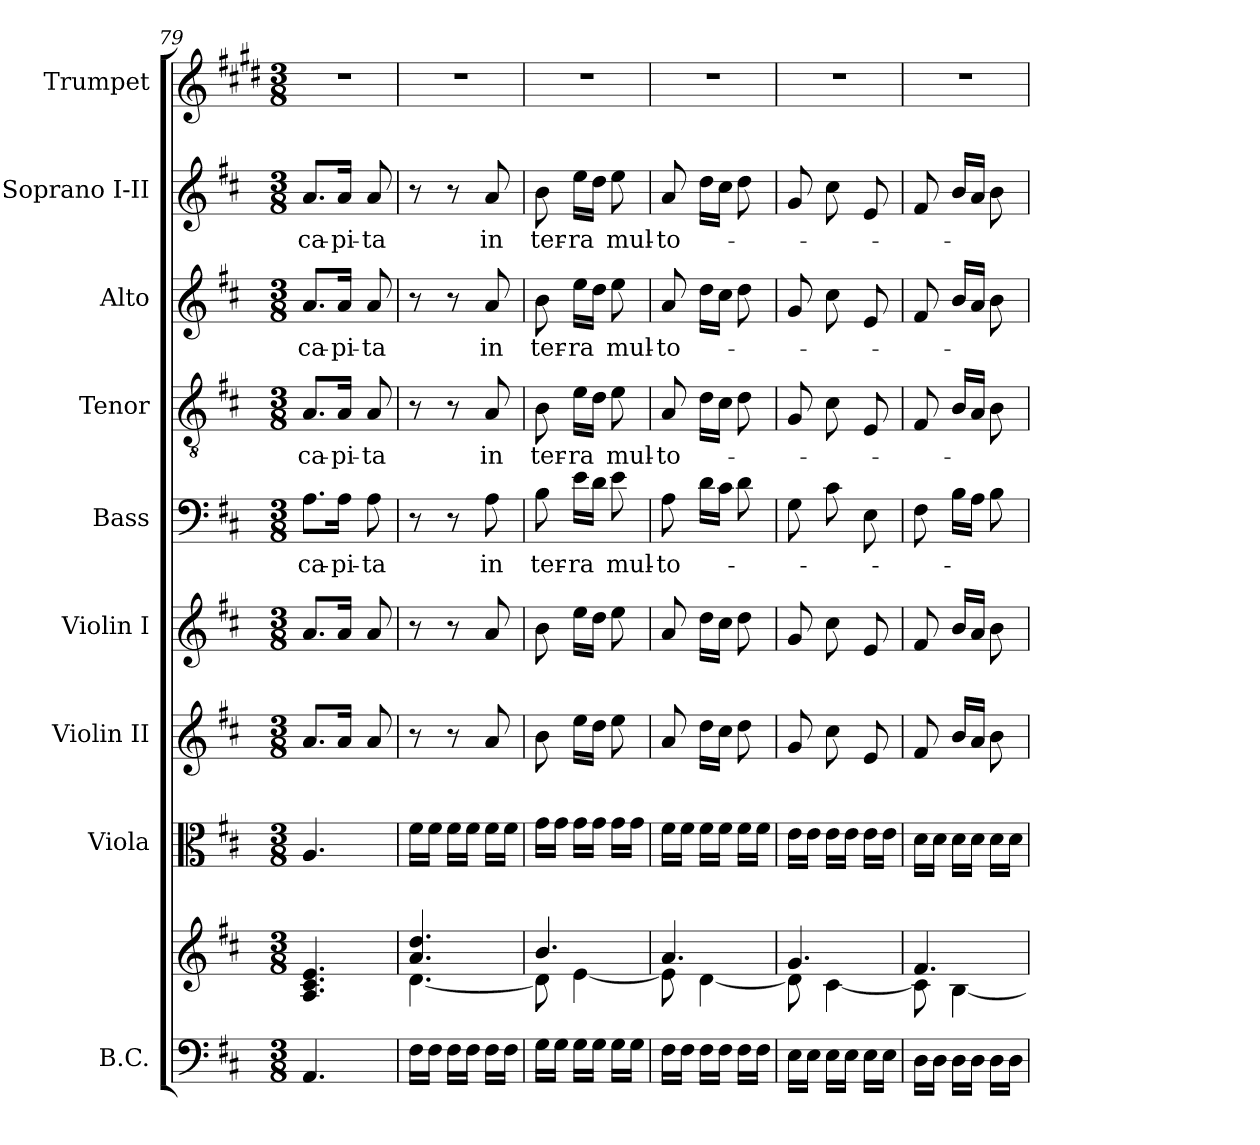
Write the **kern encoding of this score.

**kern	**kern	**kern	**kern	**kern	**kern	**text	**kern	**text	**kern	**text	**kern	**text	**kern
*part9	*part9	*part8	*part7	*part6	*part5	*part5	*part4	*part4	*part3	*part3	*part2	*part2	*part1
*staff10	*staff9	*staff8	*staff7	*staff6	*staff5	*staff5	*staff4	*staff4	*staff3	*staff3	*staff2	*staff2	*staff1
*I"B.C.	*	*I"Viola	*I"Violin II	*I"Violin I	*I"Bass	*	*I"Tenor	*	*I"Alto	*	*I"Soprano I-II	*	*I"Trumpet
*I'B.C.	*	*I'Vla.	*I'Vln. II	*I'Vln. I	*I'B	*	*I'T	*	*I'A	*	*I'S.I-II	*	*I'Tpt.
*clefF4	*clefG2	*clefC3	*clefG2	*clefG2	*clefF4	*	*clefGv2	*	*clefG2	*	*clefG2	*	*clefG2
*	*	*	*	*	*	*	*	*	*	*	*	*	*ITrd1c2
*k[f#c#]	*k[f#c#]	*k[f#c#]	*k[f#c#]	*k[f#c#]	*k[f#c#]	*	*k[f#c#]	*	*k[f#c#]	*	*k[f#c#]	*	*k[f#c#]
*D:	*D:	*D:	*D:	*D:	*D:	*	*D:	*	*D:	*	*D:	*	*D:
*M3/8	*M3/8	*M3/8	*M3/8	*M3/8	*M3/8	*	*M3/8	*	*M3/8	*	*M3/8	*	*M3/8
=79	=79	=79	=79	=79	=79	=79	=79	=79	=79	=79	=79	=79	=79
!	!	!	!	!	!	!LO:LY:b	!	!LO:LY:b	!	!LO:LY:b	!	!LO:LY:b	!
4.AA/	4.A/ 4.c#/ 4.e/	4.A/	8.a/L	8.a/L	8.A\L	ca-	8.A/L	ca-	8.a/L	ca-	8.a/L	ca-	4.r
!	!	!	!	!	!	!LO:LY:b	!	!LO:LY:b	!	!LO:LY:b	!	!LO:LY:b	!
.	.	.	16a/Jk	16a/Jk	16A\Jk	-pi-	16A/Jk	-pi-	16a/Jk	-pi-	16a/Jk	-pi-	.
!	!	!	!	!	!	!LO:LY:b	!	!LO:LY:b	!	!LO:LY:b	!	!LO:LY:b	!
.	.	.	8a/	8a/	8A\	-ta	8A/	-ta	8a/	-ta	8a/	-ta	.
=80	=80	=80	=80	=80	=80	=80	=80	=80	=80	=80	=80	=80	=80
*	*^	*	*	*	*	*	*	*	*	*	*	*	*
16F#\LL	4.a/ 4.dd/	[<4.d\	16f#\LL	8r	8r	8r	.	8r	.	8r	.	8r	.	4.r
16F#\JJ	.	.	16f#\JJ	.	.	.	.	.	.	.	.	.	.	.
16F#\LL	.	.	16f#\LL	8r	8r	8r	.	8r	.	8r	.	8r	.	.
16F#\JJ	.	.	16f#\JJ	.	.	.	.	.	.	.	.	.	.	.
!	!	!	!	!	!	!	!LO:LY:b	!	!LO:LY:b	!	!LO:LY:b	!	!LO:LY:b	!
16F#\LL	.	.	16f#\LL	8a/	8a/	8A\	in	8A/	in	8a/	in	8a/	in	.
16F#\JJ	.	.	16f#\JJ	.	.	.	.	.	.	.	.	.	.	.
=81	=81	=81	=81	=81	=81	=81	=81	=81	=81	=81	=81	=81	=81	=81
!	!	!	!	!	!	!	!LO:LY:b	!	!LO:LY:b	!	!LO:LY:b	!	!LO:LY:b	!
16G\LL	4.b/	8d\]	16g\LL	8b\	8b\	8B\	ter-	8B\	ter-	8b\	ter-	8b\	ter-	4.r
16G\JJ	.	.	16g\JJ	.	.	.	.	.	.	.	.	.	.	.
!	!	!	!	!	!	!	!LO:LY:b	!	!LO:LY:b	!	!LO:LY:b	!	!LO:LY:b	!
16G\LL	.	[<4e\	16g\LL	16ee\LL	16ee\LL	16e\LL	-ra	16e\LL	-ra	16ee\LL	-ra	16ee\LL	-ra	.
16G\JJ	.	.	16g\JJ	16dd\JJ	16dd\JJ	16d\JJ	.	16d\JJ	.	16dd\JJ	.	16dd\JJ	.	.
!	!	!	!	!	!	!	!LO:LY:b	!	!LO:LY:b	!	!LO:LY:b	!	!LO:LY:b	!
16G\LL	.	.	16g\LL	8ee\	8ee\	8e\	mul-	8e\	mul-	8ee\	mul-	8ee\	mul-	.
16G\JJ	.	.	16g\JJ	.	.	.	.	.	.	.	.	.	.	.
=82	=82	=82	=82	=82	=82	=82	=82	=82	=82	=82	=82	=82	=82	=82
!	!	!	!	!	!	!	!LO:LY:b	!	!LO:LY:b	!	!LO:LY:b	!	!LO:LY:b	!
16F#\LL	4.a/	8e\]	16f#\LL	8a/	8a/	8A\	-to-	8A/	-to-	8a/	-to-	8a/	-to-	4.r
16F#\JJ	.	.	16f#\JJ	.	.	.	.	.	.	.	.	.	.	.
16F#\LL	.	[<4d\	16f#\LL	16dd\LL	16dd\LL	16d\LL	.	16d\LL	.	16dd\LL	.	16dd\LL	.	.
16F#\JJ	.	.	16f#\JJ	16cc#\JJ	16cc#\JJ	16c#\JJ	.	16c#\JJ	.	16cc#\JJ	.	16cc#\JJ	.	.
16F#\LL	.	.	16f#\LL	8dd\	8dd\	8d\	.	8d\	.	8dd\	.	8dd\	.	.
16F#\JJ	.	.	16f#\JJ	.	.	.	.	.	.	.	.	.	.	.
=83	=83	=83	=83	=83	=83	=83	=83	=83	=83	=83	=83	=83	=83	=83
16E\LL	4.g/	8d\]	16e\LL	8g/	8g/	8G\	.	8G/	.	8g/	.	8g/	.	4.r
16E\JJ	.	.	16e\JJ	.	.	.	.	.	.	.	.	.	.	.
16E\LL	.	[<4c#\	16e\LL	8cc#\	8cc#\	8c#\	.	8c#\	.	8cc#\	.	8cc#\	.	.
16E\JJ	.	.	16e\JJ	.	.	.	.	.	.	.	.	.	.	.
16E\LL	.	.	16e\LL	8e/	8e/	8E\	.	8E/	.	8e/	.	8e/	.	.
16E\JJ	.	.	16e\JJ	.	.	.	.	.	.	.	.	.	.	.
!!LO:PB:g=z
=84	=84	=84	=84	=84	=84	=84	=84	=84	=84	=84	=84	=84	=84	=84
16D\LL	4.f#/	8c#\]	16d\LL	8f#/	8f#/	8F#\	.	8F#/	.	8f#/	.	8f#/	.	4.r
16D\JJ	.	.	16d\JJ	.	.	.	.	.	.	.	.	.	.	.
16D\LL	.	[<4B\	16d\LL	16b/LL	16b/LL	16B\LL	.	16B/LL	.	16b/LL	.	16b/LL	.	.
16D\JJ	.	.	16d\JJ	16a/JJ	16a/JJ	16A\JJ	.	16A/JJ	.	16a/JJ	.	16a/JJ	.	.
16D\LL	.	.	16d\LL	8b\	8b\	8B\	.	8B\	.	8b\	.	8b\	.	.
16D\JJ	.	.	16d\JJ	.	.	.	.	.	.	.	.	.	.	.
*	*v	*v	*	*	*	*	*	*	*	*	*	*	*	*
=	=	=	=	=	=	=	=	=	=	=	=	=	=
*-	*-	*-	*-	*-	*-	*-	*-	*-	*-	*-	*-	*-	*-
